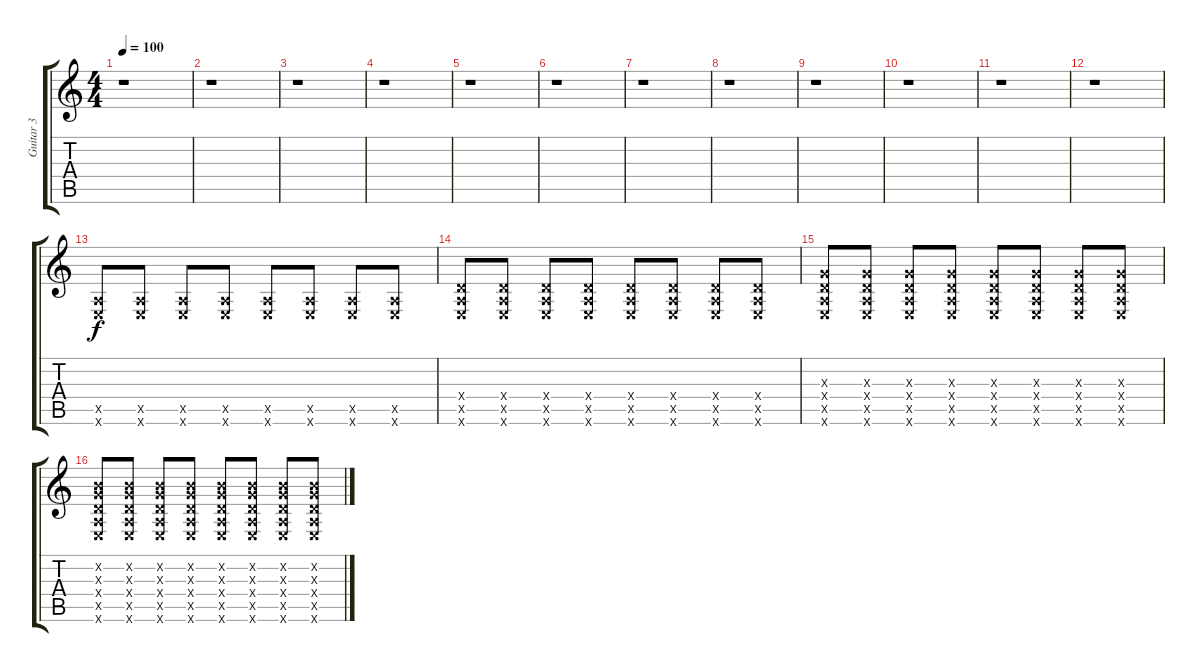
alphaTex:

\track ("Guitar 3" "Guitar 3") {instrument overdrivenguitar}
\staff {score tabs}
\tuning (E4 B3 G3 D3 A2 E2) {hide}
\ts (4 4)
\tempo 100
\clef g2
\ks c
r.1{dy f} |
r.1 |
r.1 |
r.1 |
r.1 |
r.1 |
r.1 |
r.1 |
r.1 |
r.1 |
r.1 |
r.1 |
(0.5{x} 0.6{x}).8 (0.5{x} 0.6{x}).8 (0.5{x} 0.6{x}).8 (0.5{x} 0.6{x}).8 (0.5{x} 0.6{x}).8 (0.5{x} 0.6{x}).8 (0.5{x} 0.6{x}).8 (0.5{x} 0.6{x}).8 |
(0.4{x} 0.5{x} 0.6{x}).8 (0.4{x} 0.5{x} 0.6{x}).8 (0.4{x} 0.5{x} 0.6{x}).8 (0.4{x} 0.5{x} 0.6{x}).8 (0.4{x} 0.5{x} 0.6{x}).8 (0.4{x} 0.5{x} 0.6{x}).8 (0.4{x} 0.5{x} 0.6{x}).8 (0.4{x} 0.5{x} 0.6{x}).8 |
(0.3{x} 0.4{x} 0.5{x} 0.6{x}).8 (0.3{x} 0.4{x} 0.5{x} 0.6{x}).8 (0.3{x} 0.4{x} 0.5{x} 0.6{x}).8 (0.3{x} 0.4{x} 0.5{x} 0.6{x}).8 (0.3{x} 0.4{x} 0.5{x} 0.6{x}).8 (0.3{x} 0.4{x} 0.5{x} 0.6{x}).8 (0.3{x} 0.4{x} 0.5{x} 0.6{x}).8 (0.3{x} 0.4{x} 0.5{x} 0.6{x}).8 |
(0.2{x} 0.3{x} 0.4{x} 0.5{x} 0.6{x}).8 (0.2{x} 0.3{x} 0.4{x} 0.5{x} 0.6{x}).8 (0.2{x} 0.3{x} 0.4{x} 0.5{x} 0.6{x}).8 (0.2{x} 0.3{x} 0.4{x} 0.5{x} 0.6{x}).8 (0.2{x} 0.3{x} 0.4{x} 0.5{x} 0.6{x}).8 (0.2{x} 0.3{x} 0.4{x} 0.5{x} 0.6{x}).8 (0.2{x} 0.3{x} 0.4{x} 0.5{x} 0.6{x}).8 (0.2{x} 0.3{x} 0.4{x} 0.5{x} 0.6{x}).8
